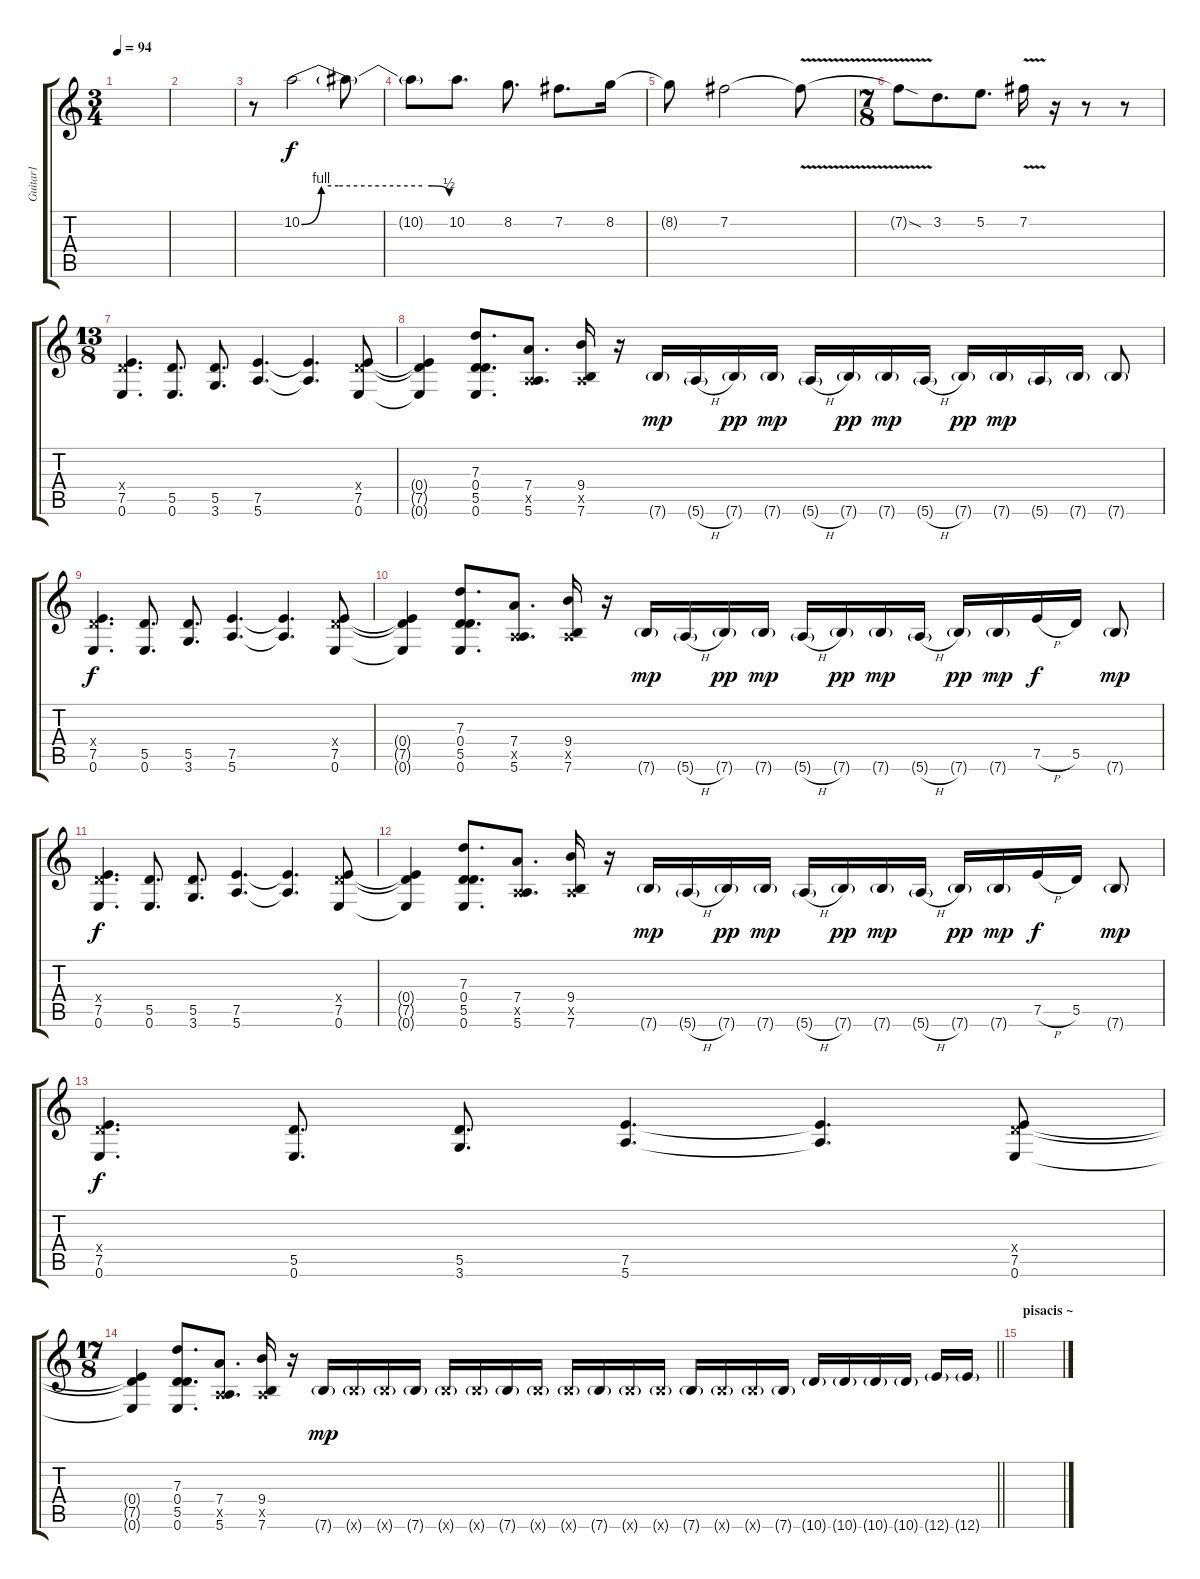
\track ("Guitar1" "Guitar1") {instrument distortionguitar}
\staff {score tabs}
\tuning (E4 B3 G3 D3 A2 E2) {hide}
\ts (3 4)
\tempo 94
\clef g2
\ks c
|
|
r.8 10.2{be (custom 0 0 8 4 15 4 49 4 53 4 60 2)}.2{volume 12 balance 11} 10.2{t}.8 |
10.2{t}.8 10.2.8{d} 8.2.8{d} 7.2.8{d} 8.2.16 |
8.2{t}.8 7.2.2 7.2{v t}.8 |
\ts (7 8)
7.2{sod t}.8 3.2.8{d} 5.2.8{d} 7.2{v}.16 r.16 r.8 r.8 |
\ts (13 8)
(0.4{x} 7.5 0.6).4{d volume 10 instrument distortionguitar} (5.5 0.6).8{d} (5.5 3.6).8{d} (7.5 5.6).4{d} (7.5{t} 5.6{t}).4{d} (0.4{x} 7.5 0.6).8 |
(0.4{t} 7.5{t} 0.6{t}).4 (7.3 0.4 5.5 0.6).8{d} (7.4 0.5{x} 5.6).8{d} (9.4 0.5{x} 7.6).16 r.16 7.6{g}.16{dy mp} 5.6{h g}.16 7.6{g}.16{dy pp} 7.6{g}.16{dy mp} 5.6{h g}.16 7.6{g}.16{dy pp} 7.6{g}.16{dy mp} 5.6{h g}.16 7.6{g}.16{dy pp} 7.6{g}.16{dy mp} 5.6{g}.16 7.6{g}.16 7.6{g}.8 |
(0.4{x} 7.5 0.6).4{d dy f} (5.5 0.6).8{d} (5.5 3.6).8{d} (7.5 5.6).4{d} (7.5{t} 5.6{t}).4{d} (0.4{x} 7.5 0.6).8 |
(0.4{t} 7.5{t} 0.6{t}).4 (7.3 0.4 5.5 0.6).8{d} (7.4 0.5{x} 5.6).8{d} (9.4 0.5{x} 7.6).16 r.16 7.6{g}.16{dy mp} 5.6{h g}.16 7.6{g}.16{dy pp} 7.6{g}.16{dy mp} 5.6{h g}.16 7.6{g}.16{dy pp} 7.6{g}.16{dy mp} 5.6{h g}.16 7.6{g}.16{dy pp} 7.6{g}.16{dy mp} 7.5{h}.16{dy f} 5.5.16 7.6{g}.8{dy mp} |
(0.4{x} 7.5 0.6).4{d dy f} (5.5 0.6).8{d} (5.5 3.6).8{d} (7.5 5.6).4{d} (7.5{t} 5.6{t}).4{d} (0.4{x} 7.5 0.6).8 |
(0.4{t} 7.5{t} 0.6{t}).4 (7.3 0.4 5.5 0.6).8{d} (7.4 0.5{x} 5.6).8{d} (9.4 0.5{x} 7.6).16 r.16 7.6{g}.16{dy mp} 5.6{h g}.16 7.6{g}.16{dy pp} 7.6{g}.16{dy mp} 5.6{h g}.16 7.6{g}.16{dy pp} 7.6{g}.16{dy mp} 5.6{h g}.16 7.6{g}.16{dy pp} 7.6{g}.16{dy mp} 7.5{h}.16{dy f} 5.5.16 7.6{g}.8{dy mp} |
(0.4{x} 7.5 0.6).4{d dy f} (5.5 0.6).8{d} (5.5 3.6).8{d} (7.5 5.6).4{d} (7.5{t} 5.6{t}).4{d} (0.4{x} 7.5 0.6).8 |
\ts (17 8)
\barLineRight lightlight
(0.4{t} 7.5{t} 0.6{t}).4 (7.3 0.4 5.5 0.6).8{d} (7.4 0.5{x} 5.6).8{d} (9.4 0.5{x} 7.6).16 r.16 7.6{g}.16{dy mp} 7.6{g x}.16 7.6{g x}.16 7.6{g}.16 7.6{g x}.16 7.6{g x}.16 7.6{g}.16 7.6{g x}.16 7.6{g x}.16 7.6{g}.16 7.6{g x}.16 7.6{g x}.16 7.6{g}.16 7.6{g x}.16 7.6{g x}.16 7.6{g}.16 10.6{g}.16 10.6{g}.16 10.6{g}.16 10.6{g}.16 12.6{g}.16 12.6{g}.16 |
\section ("" "pisacis ~")
